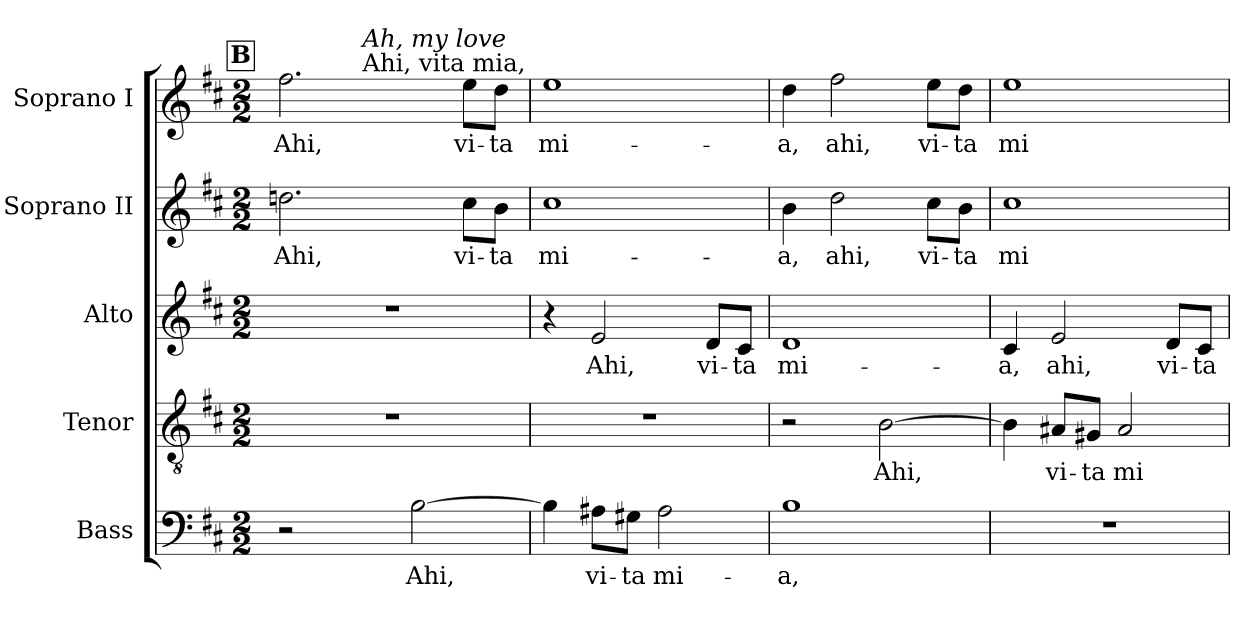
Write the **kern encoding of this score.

**kern	**text	**kern	**text	**kern	**text	**kern	**text	**kern	**text
*part5	*part5	*part4	*part4	*part3	*part3	*part2	*part2	*part1	*part1
*staff5	*staff5	*staff4	*staff4	*staff3	*staff3	*staff2	*staff2	*staff1	*staff1
*I"Bass	*	*I"Tenor	*	*I"Alto	*	*I"Soprano II	*	*I"Soprano I	*
*I'B.	*	*I'T.	*	*I'A.	*	*I'S. II	*	*I'S. I	*
*clefF4	*	*clefGv2	*	*clefG2	*	*clefG2	*	*clefG2	*
*	*	*ITrd7c12	*	*	*	*	*	*	*
*k[f#c#]	*	*k[f#c#]	*	*k[f#c#]	*	*k[f#c#]	*	*k[f#c#]	*
*D:	*	*D:	*	*D:	*	*D:	*	*D:	*
*M2/2	*	*M2/2	*	*M2/2	*	*M2/2	*	*M2/2	*
!!LO:REH:place=s1:B:color=#000000:enc=box:fs=15.4267:t=B
=37	=37	=37	=37	=37	=37	=37	=37	=37	=37
!	!	!	!	!	!	!	!LO:LY:b:color=#000000	!	!
!	!	!	!	!	!	!	!	!	!LO:LY:b:color=#000000
*	*	*	*	*	*	*	*	*^	*
2r	.	1r	.	1r	.	2.ddni\	Ahi,	2.ff#i\	8ryy	Ahi,
.	.	.	.	.	.	.	.	.	16ryy	.
.	.	.	.	.	.	.	.	.	32ryy	.
.	.	.	.	.	.	.	.	.	64ryy	.
.	.	.	.	.	.	.	.	.	128ryy	.
.	.	.	.	.	.	.	.	.	512.ryy	.
!	!	!	!	!	!	!	!	!	!LO:TX:a:t=Ahi, vita mia,	!
!	!	!	!	!	!	!	!	!	!LO:TX:i:t=Ah, my love	!
.	.	.	.	.	.	.	.	.	2ryy	.
!	!LO:LY:b:color=#000000	!	!	!	!	!	!	!	!	!
[>2Bi\	Ahi,	.	.	.	.	.	.	.	.	.
.	.	.	.	.	.	.	.	.	4ryy	.
!	!	!	!	!	!	!	!LO:LY:b:color=#000000	!	!	!
!	!	!	!	!	!	!	!	!	!	!LO:LY:b:color=#000000
.	.	.	.	.	.	8cc#i\L	vi-	8eei\L	.	vi-
!	!	!	!	!	!	!	!LO:LY:b:color=#000000	!	!	!
!	!	!	!	!	!	!	!	!	!	!LO:LY:b:color=#000000
.	.	.	.	.	.	8bi\J	-ta	8ddi\J	.	-ta
.	.	.	.	.	.	.	.	.	256ryy	.
.	.	.	.	.	.	.	.	.	1024ryy	.
*	*	*	*	*	*	*	*	*v	*v	*
=38	=38	=38	=38	=38	=38	=38	=38	=38	=38
*	*	*	*	*	*	*	*	*^	*
!	!	!	!	!	!	!	!LO:LY:b:color=#000000	!	!	!
*	*	*	*	*	*	*	*	*v	*v	*
*	*	*	*	*	*	*	*	*^	*
!	!	!	!	!	!	!	!	!	!	!LO:LY:b:color=#000000
*	*	*	*	*	*	*	*	*v	*v	*
4Bi\]	.	1r	.	4r	.	1cc#i	mi-	1eei	mi-
!	!LO:LY:b:color=#000000	!	!	!	!	!	!	!	!
!	!	!	!	!	!LO:LY:b:color=#000000	!	!	!	!
8A#Xi\L	vi-	.	.	2ei/	Ahi,	.	.	.	.
!	!LO:LY:b:color=#000000	!	!	!	!	!	!	!	!
8G#Xi\J	-ta	.	.	.	.	.	.	.	.
!	!LO:LY:b:color=#000000	!	!	!	!	!	!	!	!
2A#i\	mi-	.	.	.	.	.	.	.	.
!	!	!	!	!	!LO:LY:b:color=#000000	!	!	!	!
.	.	.	.	8di/L	vi-	.	.	.	.
!	!	!	!	!	!LO:LY:b:color=#000000	!	!	!	!
.	.	.	.	8c#i/J	-ta	.	.	.	.
=39	=39	=39	=39	=39	=39	=39	=39	=39	=39
!	!LO:LY:b:color=#000000	!	!	!	!	!	!	!	!
!	!	!	!	!	!LO:LY:b:color=#000000	!	!	!	!
!	!	!	!	!	!	!	!LO:LY:b:color=#000000	!	!
!	!	!	!	!	!	!	!	!	!LO:LY:b:color=#000000
1Bi	-a,	2r	.	1di	mi-	4bi\	-a,	4ddi\	-a,
!	!	!	!	!	!	!	!LO:LY:b:color=#000000	!	!
!	!	!	!	!	!	!	!	!	!LO:LY:b:color=#000000
.	.	.	.	.	.	2ddi\	ahi,	2ff#i\	ahi,
!	!	!	!LO:LY:b:color=#000000	!	!	!	!	!	!
.	.	[>2BBi\	Ahi,	.	.	.	.	.	.
!	!	!	!	!	!	!	!LO:LY:b:color=#000000	!	!
!	!	!	!	!	!	!	!	!	!LO:LY:b:color=#000000
.	.	.	.	.	.	8cc#i\L	vi-	8eei\L	vi-
!	!	!	!	!	!	!	!LO:LY:b:color=#000000	!	!
!	!	!	!	!	!	!	!	!	!LO:LY:b:color=#000000
.	.	.	.	.	.	8bi\J	-ta	8ddi\J	-ta
=40	=40	=40	=40	=40	=40	=40	=40	=40	=40
!	!	!	!	!	!LO:LY:b:color=#000000	!	!	!	!
!	!	!	!	!	!	!	!LO:LY:b:color=#000000	!	!
!	!	!	!	!	!	!	!	!	!LO:LY:b:color=#000000
1r	.	4BBi\]	.	4c#i/	-a,	1cc#i	mi-	1eei	mi-
!	!	!	!LO:LY:b:color=#000000	!	!	!	!	!	!
!	!	!	!	!	!LO:LY:b:color=#000000	!	!	!	!
.	.	8AA#Xi/L	vi-	2ei/	ahi,	.	.	.	.
!	!	!	!LO:LY:b:color=#000000	!	!	!	!	!	!
.	.	8GG#Xi/J	-ta	.	.	.	.	.	.
!	!	!	!LO:LY:b:color=#000000	!	!	!	!	!	!
.	.	2AA#i/	mi-	.	.	.	.	.	.
!	!	!	!	!	!LO:LY:b:color=#000000	!	!	!	!
.	.	.	.	8di/L	vi-	.	.	.	.
!	!	!	!	!	!LO:LY:b:color=#000000	!	!	!	!
.	.	.	.	8c#i/J	-ta	.	.	.	.
=	=	=	=	=	=	=	=	=	=
*-	*-	*-	*-	*-	*-	*-	*-	*-	*-
